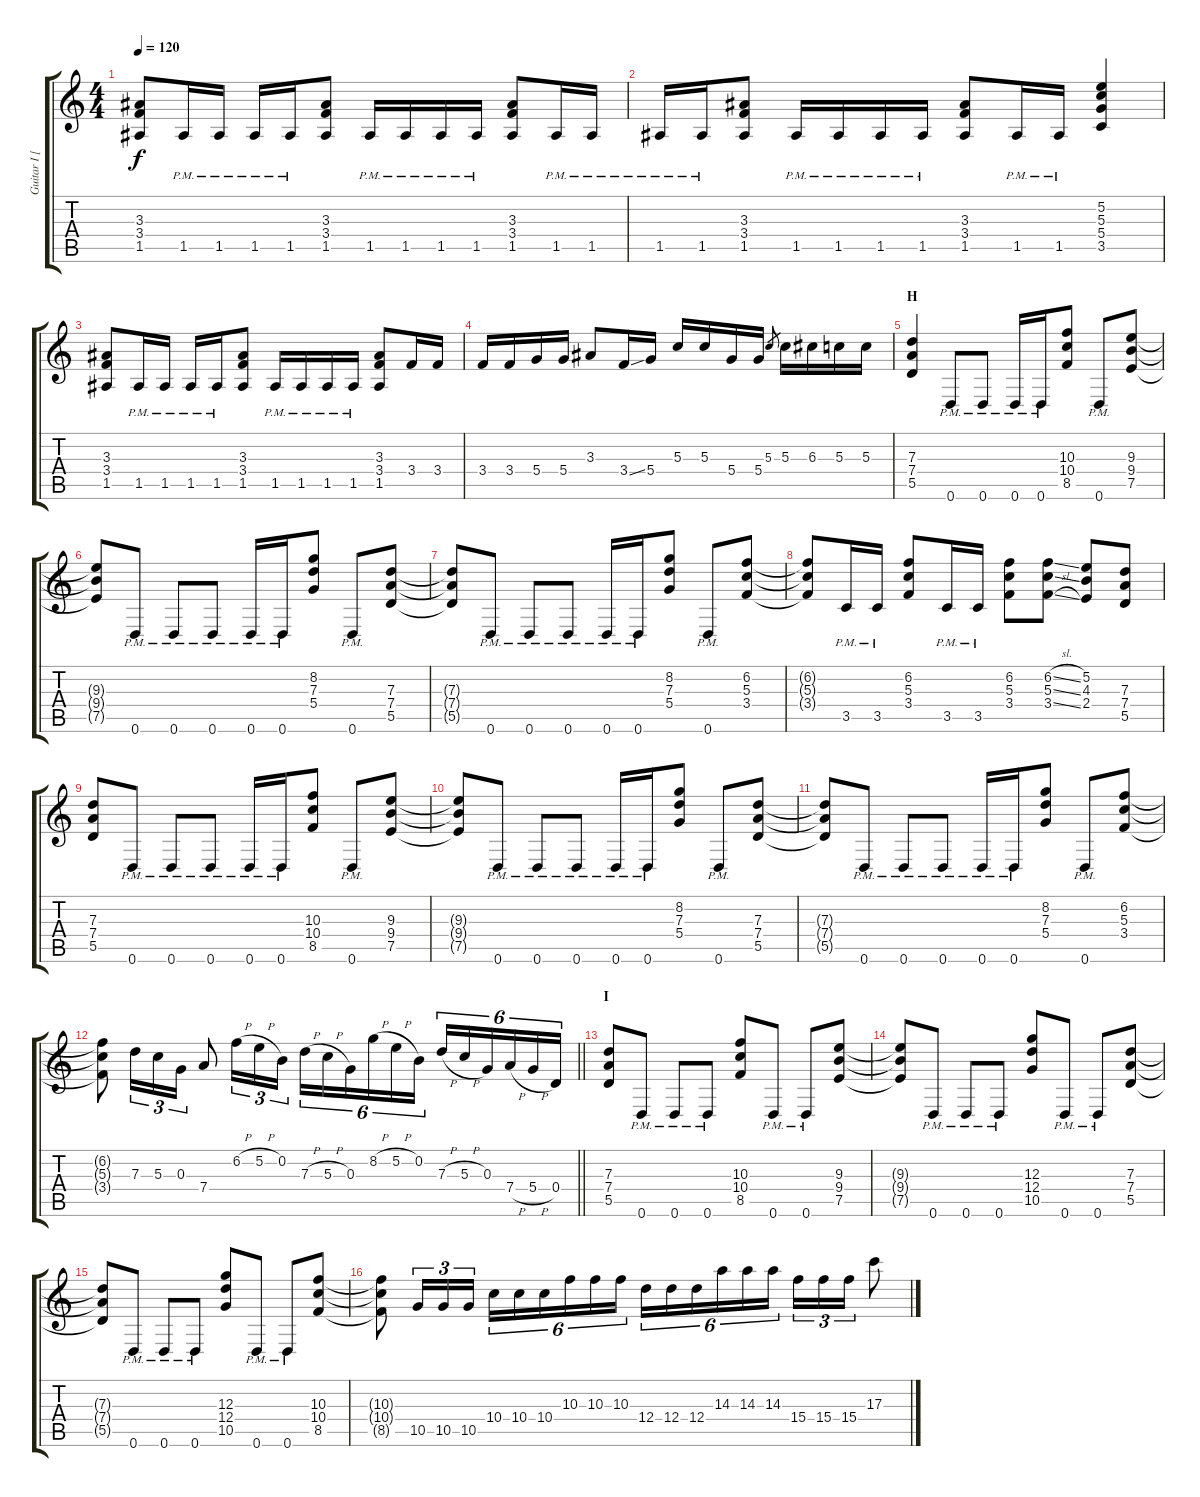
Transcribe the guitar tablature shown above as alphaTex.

\track ("Guitar I [Lead-Solo]" "Guitar I [") {instrument overdrivenguitar}
\staff {score tabs}
\tuning (E4 B3 G3 D3 A2 D2) {hide}
\ts (4 4)
\tempo 120
\clef g2
\ks c
(3.3 3.4 1.5).8{dy f} 1.5{pm}.16 1.5{pm}.16 1.5{pm}.16 1.5{pm}.16 (3.3 3.4 1.5).8 1.5{pm}.16 1.5{pm}.16 1.5{pm}.16 1.5{pm}.16 (3.3 3.4 1.5).8 1.5{pm}.16 1.5{pm}.16 |
1.5{pm}.16 1.5{pm}.16 (3.3 3.4 1.5).8 1.5{pm}.16 1.5{pm}.16 1.5{pm}.16 1.5{pm}.16 (3.3 3.4 1.5).8 1.5{pm}.16 1.5{pm}.16 (5.2 5.3 5.4 3.5).4 |
(3.3 3.4 1.5).8 1.5{pm}.16 1.5{pm}.16 1.5{pm}.16 1.5{pm}.16 (3.3 3.4 1.5).8 1.5{pm}.16 1.5{pm}.16 1.5{pm}.16 1.5{pm}.16 (3.3 3.4 1.5).8 3.4.16 3.4.16 |
3.4.16 3.4.16 5.4.16 5.4.16 3.3.8 3.4{ss}.16 5.4.16 5.3.16 5.3.16 5.4.16 5.4.16 5.3.8{gr} 5.3.16 6.3.16 5.3.16 5.3.16 |
\section ("" "H")
(7.3 7.4 5.5).4 0.6{pm}.8 0.6{pm}.8 0.6{pm}.16 0.6{pm}.16 (10.3 10.4 8.5).8 0.6{pm}.8 (9.3 9.4 7.5).8 |
(9.3{t} 9.4{t} 7.5{t}).8 0.6{pm}.8 0.6{pm}.8 0.6{pm}.8 0.6{pm}.16 0.6{pm}.16 (8.2 7.3 5.4).8 0.6{pm}.8 (7.3 7.4 5.5).8 |
(7.3{t} 7.4{t} 5.5{t}).8 0.6{pm}.8 0.6{pm}.8 0.6{pm}.8 0.6{pm}.16 0.6{pm}.16 (8.2 7.3 5.4).8 0.6{pm}.8 (6.2 5.3 3.4).8 |
(6.2{t} 5.3{t} 3.4{t}).8 3.5{pm}.16 3.5{pm}.16 (6.2 5.3 3.4).8 3.5{pm}.16 3.5{pm}.16 (6.2 5.3 3.4).8 (6.2{sl} 5.3{sl} 3.4{sl}).8 (5.2 4.3 2.4).8 (7.3 7.4 5.5).8 |
(7.3 7.4 5.5).8 0.6{pm}.8 0.6{pm}.8 0.6{pm}.8 0.6{pm}.16 0.6{pm}.16 (10.3 10.4 8.5).8 0.6{pm}.8 (9.3 9.4 7.5).8 |
(9.3{t} 9.4{t} 7.5{t}).8 0.6{pm}.8 0.6{pm}.8 0.6{pm}.8 0.6{pm}.16 0.6{pm}.16 (8.2 7.3 5.4).8 0.6{pm}.8 (7.3 7.4 5.5).8 |
(7.3{t} 7.4{t} 5.5{t}).8 0.6{pm}.8 0.6{pm}.8 0.6{pm}.8 0.6{pm}.16 0.6{pm}.16 (8.2 7.3 5.4).8 0.6{pm}.8 (6.2 5.3 3.4).8 |
\barLineRight lightlight
(6.2{t} 5.3{t} 3.4{t}).8 7.3.16{tu (3 2)} 5.3.16{tu (3 2)} 0.3.16{tu (3 2)} 7.4.8 6.2{h}.16{tu (3 2)} 5.2{h}.16{tu (3 2)} 0.2.16{tu (3 2)} 7.3{h}.16{tu (6 4)} 5.3{h}.16{tu (6 4)} 0.3.16{tu (6 4)} 8.2{h}.16{tu (6 4)} 5.2{h}.16{tu (6 4)} 0.2.16{tu (6 4)} 7.3{h}.16{tu (6 4)} 5.3{h}.16{tu (6 4)} 0.3.16{tu (6 4)} 7.4{h}.16{tu (6 4)} 5.4{h}.16{tu (6 4)} 0.4.16{tu (6 4)} |
\section ("" "I")
(7.3 7.4 5.5).8 0.6{pm}.8 0.6{pm}.8 0.6{pm}.8 (10.3 10.4 8.5).8 0.6{pm}.8 0.6{pm}.8 (9.3 9.4 7.5).8 |
(9.3{t} 9.4{t} 7.5{t}).8 0.6{pm}.8 0.6{pm}.8 0.6{pm}.8 (12.3 12.4 10.5).8 0.6{pm}.8 0.6{pm}.8 (7.3 7.4 5.5).8 |
(7.3{t} 7.4{t} 5.5{t}).8 0.6{pm}.8 0.6{pm}.8 0.6{pm}.8 (12.3 12.4 10.5).8 0.6{pm}.8 0.6{pm}.8 (10.3 10.4 8.5).8 |
(10.3{t} 10.4{t} 8.5{t}).8 10.5.16{tu (3 2)} 10.5.16{tu (3 2)} 10.5.16{tu (3 2)} 10.4.16{tu (6 4)} 10.4.16{tu (6 4)} 10.4.16{tu (6 4)} 10.3.16{tu (6 4)} 10.3.16{tu (6 4)} 10.3.16{tu (6 4)} 12.4.16{tu (6 4)} 12.4.16{tu (6 4)} 12.4.16{tu (6 4)} 14.3.16{tu (6 4)} 14.3.16{tu (6 4)} 14.3.16{tu (6 4)} 15.4.16{tu (3 2)} 15.4.16{tu (3 2)} 15.4.16{tu (3 2)} 17.3.8
